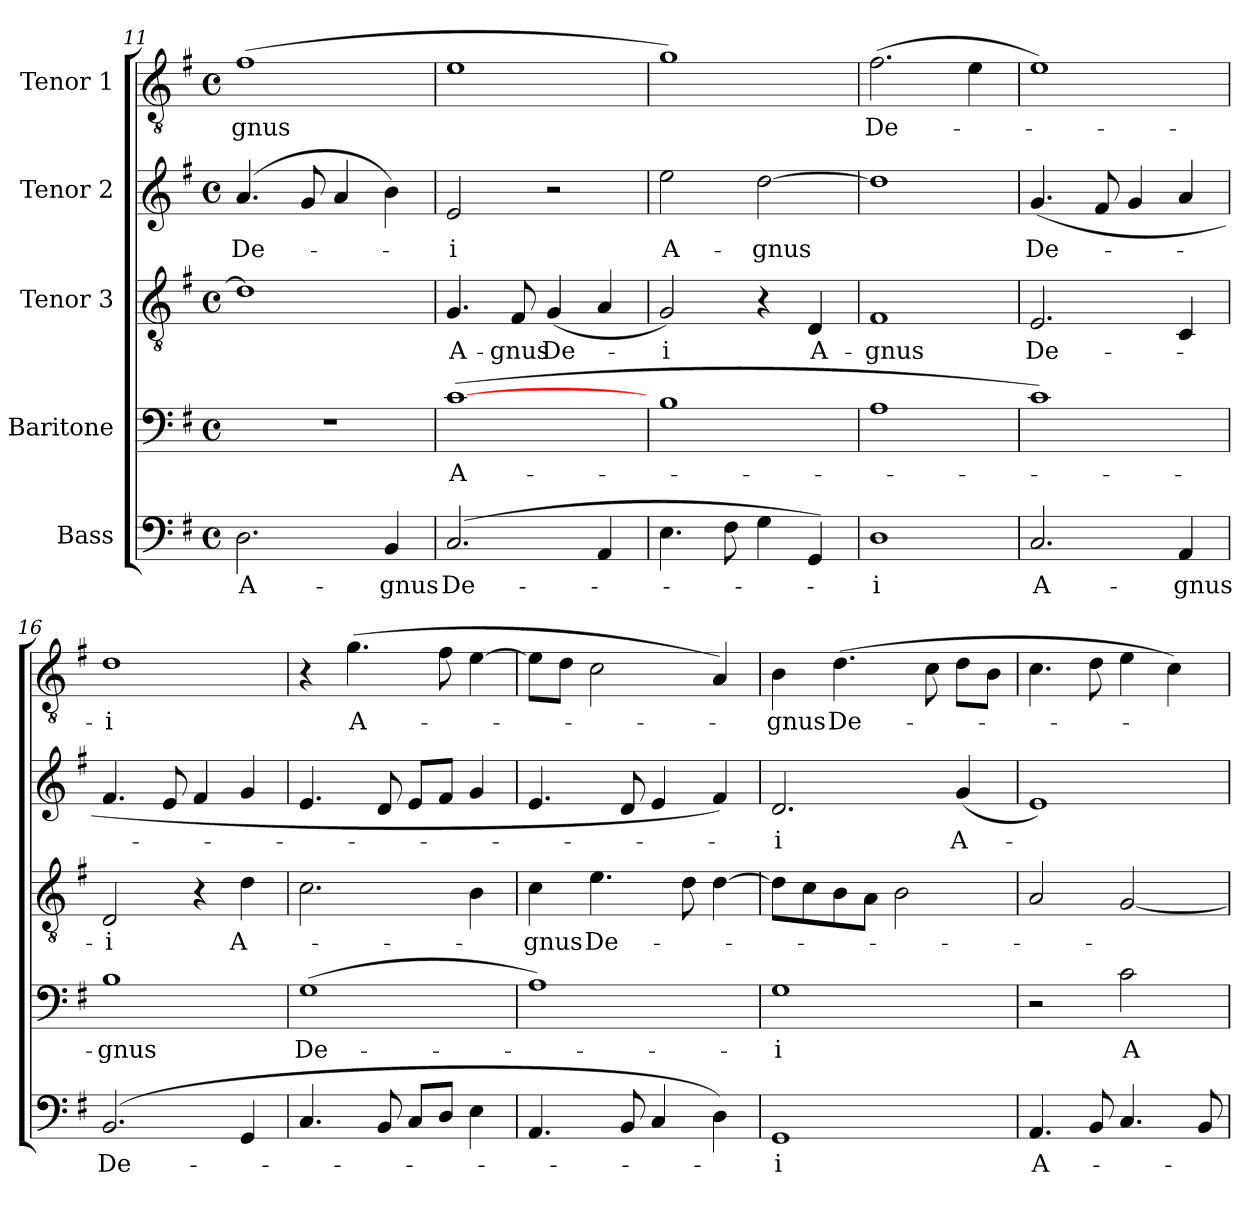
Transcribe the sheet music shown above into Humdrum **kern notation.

**kern	**text	**kern	**text	**kern	**text	**kern	**text	**kern	**text
*part5	*part5	*part4	*part4	*part3	*part3	*part2	*part2	*part1	*part1
*staff5	*staff5	*staff4	*staff4	*staff3	*staff3	*staff2	*staff2	*staff1	*staff1
*I"Bass	*	*I"Baritone	*	*I"Tenor 3	*	*I"Tenor 2	*	*I"Tenor 1	*
*clefF4	*	*clefF4	*	*clefGv2	*	*clefG2	*	*clefGv2	*
*k[f#]	*	*k[f#]	*	*k[f#]	*	*k[f#]	*	*k[f#]	*
*G:	*	*G:	*	*G:	*	*G:	*	*G:	*
*M4/4	*	*M4/4	*	*M4/4	*	*M4/4	*	*M4/4	*
*met(c)	*	*met(c)	*	*met(c)	*	*met(c)	*	*met(c)	*
=11	=11	=11	=11	=11	=11	=11	=11	=11	=11
2.D\	A-	1r	.	1d]	.	(4.a/	De-	(1f#	-gnus
.	.	.	.	.	.	8g/	.	.	.
.	.	.	.	.	.	4a/	.	.	.
4BB/	-gnus	.	.	.	.	4b\)	.	.	.
=12	=12	=12	=12	=12	=12	=12	=12	=12	=12
(2.C/	De-	([1c	A-	4.G/	A-	2e/	-i	1e	.
.	.	.	.	8F#/	-gnus	.	.	.	.
.	.	.	.	(4G/	De-	2r	.	.	.
4AA/	.	.	.	4A/	.	.	.	.	.
!!LO:PB:g=z
=13	=13	=13	=13	=13	=13	=13	=13	=13	=13
4.E\	.	1B	.	2G/)	-i	2ee\	A-	1g)	.
8F#\	.	.	.	.	.	.	.	.	.
4G\	.	.	.	4r	.	[2dd\	-gnus	.	.
4GG/)	.	.	.	4D/	A-	.	.	.	.
=14	=14	=14	=14	=14	=14	=14	=14	=14	=14
1D	-i	1A	.	1F#	-gnus	1dd]	.	(2.f#\	De-
.	.	.	.	.	.	.	.	4e\	.
=15	=15	=15	=15	=15	=15	=15	=15	=15	=15
2.C/	A-	1c)	.	2.E/	De-	(4.g/	De-	1e)	.
.	.	.	.	.	.	8f#/	.	.	.
.	.	.	.	.	.	4g/	.	.	.
4AA/	-gnus	.	.	4C/	.	4a/	.	.	.
=16	=16	=16	=16	=16	=16	=16	=16	=16	=16
(2.BB/	De-	1B	-gnus	2D/	-i	4.f#/	.	1d	-i
.	.	.	.	.	.	8e/	.	.	.
.	.	.	.	4r	.	4f#/	.	.	.
4GG/	.	.	.	4d\	A-	4g/	.	.	.
=17	=17	=17	=17	=17	=17	=17	=17	=17	=17
4.C/	.	(1G	De-	2.c\	.	4.e/	.	4r	.
.	.	.	.	.	.	.	.	(4.g\	A-
8BB/	.	.	.	.	.	8d/	.	.	.
8C/L	.	.	.	.	.	8e/L	.	.	.
8D/J	.	.	.	.	.	8f#/J	.	8f#\	.
4E\	.	.	.	4B\	.	4g/	.	[4e\	.
=18	=18	=18	=18	=18	=18	=18	=18	=18	=18
4.AA/	.	1A)	.	4c\	-gnus	4.e/	.	8e\L]	.
.	.	.	.	.	.	.	.	8d\J	.
.	.	.	.	4.e\	De-	.	.	2c\	.
8BB/	.	.	.	.	.	8d/	.	.	.
4C/	.	.	.	.	.	4e/	.	.	.
.	.	.	.	8d\	.	.	.	.	.
4D\)	.	.	.	[4d\	.	4f#/)	.	4A/)	.
!!LO:LB:g=z
=19	=19	=19	=19	=19	=19	=19	=19	=19	=19
1GG	-i	1G	-i	8d\L]	.	2.d/	-i	4B\	-gnus
.	.	.	.	8c\	.	.	.	.	.
.	.	.	.	8B\	.	.	.	(4.d\	De-
.	.	.	.	8A\J	.	.	.	.	.
.	.	.	.	2B\	.	.	.	.	.
.	.	.	.	.	.	.	.	8c\	.
.	.	.	.	.	.	(4g/	A-	8d\L	.
.	.	.	.	.	.	.	.	8B\J	.
=20	=20	=20	=20	=20	=20	=20	=20	=20	=20
4.AA/	A-	2r	.	2A/	.	1e)	.	4.c\	.
8BB/	.	.	.	.	.	.	.	8d\	.
4.C/	.	2c\	A-	[2G/	.	.	.	4e\	.
.	.	.	.	.	.	.	.	4c\)	.
8BB/	.	.	.	.	.	.	.	.	.
=	=	=	=	=	=	=	=	=	=
*-	*-	*-	*-	*-	*-	*-	*-	*-	*-
